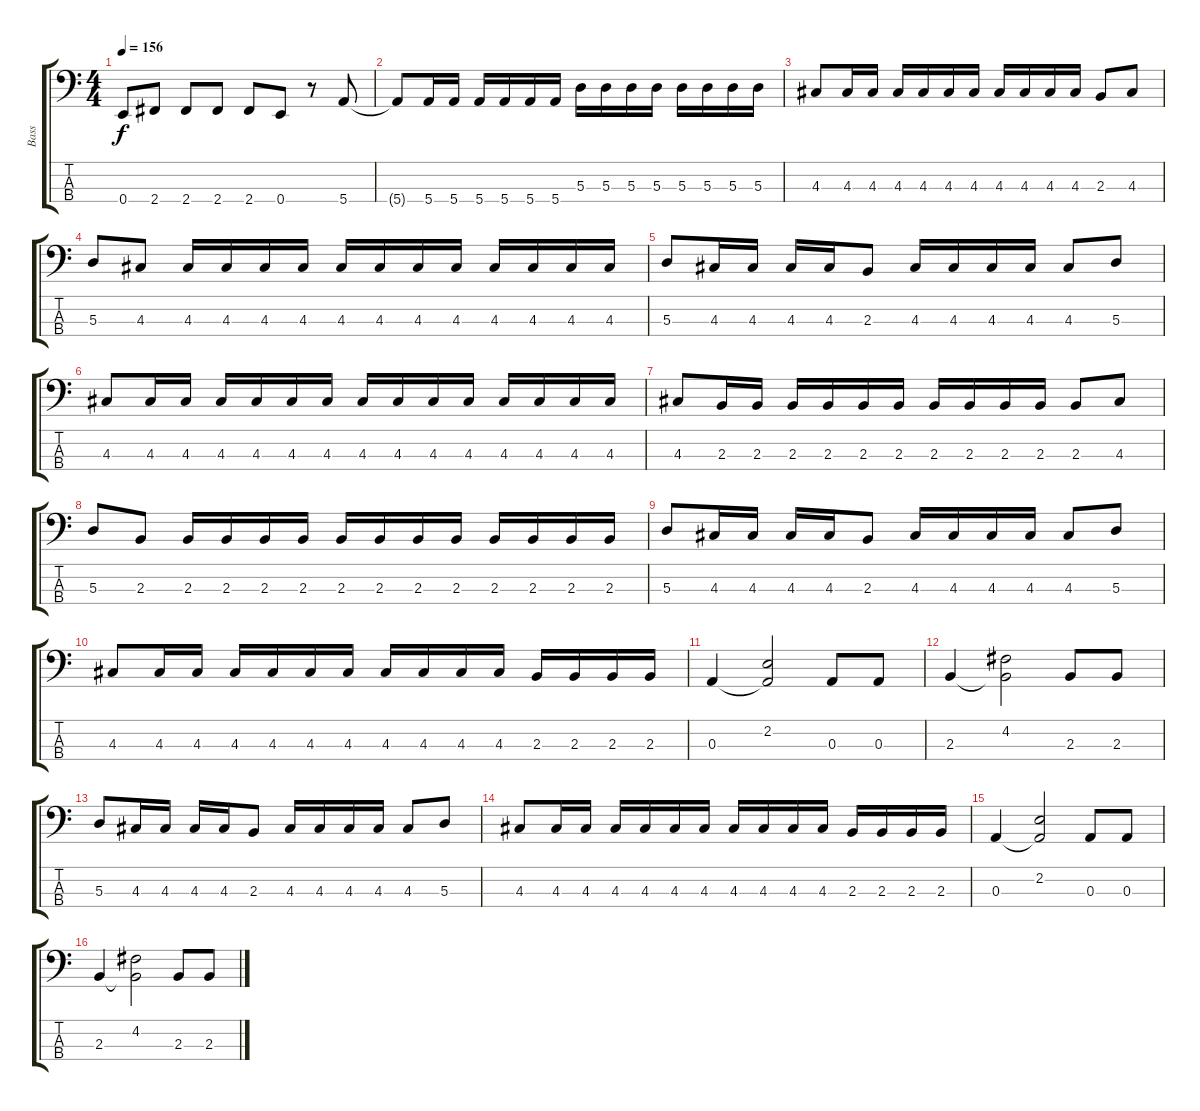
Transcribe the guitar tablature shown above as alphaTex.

\track ("Bass" "Bass") {instrument electricbassfinger}
\staff {score tabs}
\tuning (G2 D2 A1 E1) {hide}
\ts (4 4)
\tempo 156
\clef f4
\ks c
0.4.8{dy f} 2.4.8 2.4.8 2.4.8 2.4.8 0.4.8 r.8 5.4.8 |
5.4{t}.8 5.4.16 5.4.16 5.4.16 5.4.16 5.4.16 5.4.16 5.3.16 5.3.16 5.3.16 5.3.16 5.3.16 5.3.16 5.3.16 5.3.16 |
4.3.8 4.3.16 4.3.16 4.3.16 4.3.16 4.3.16 4.3.16 4.3.16 4.3.16 4.3.16 4.3.16 2.3.8 4.3.8 |
5.3.8 4.3.8 4.3.16 4.3.16 4.3.16 4.3.16 4.3.16 4.3.16 4.3.16 4.3.16 4.3.16 4.3.16 4.3.16 4.3.16 |
5.3.8 4.3.16 4.3.16 4.3.16 4.3.16 2.3.8 4.3.16 4.3.16 4.3.16 4.3.16 4.3.8 5.3.8 |
4.3.8 4.3.16 4.3.16 4.3.16 4.3.16 4.3.16 4.3.16 4.3.16 4.3.16 4.3.16 4.3.16 4.3.16 4.3.16 4.3.16 4.3.16 |
4.3.8 2.3.16 2.3.16 2.3.16 2.3.16 2.3.16 2.3.16 2.3.16 2.3.16 2.3.16 2.3.16 2.3.8 4.3.8 |
5.3.8 2.3.8 2.3.16 2.3.16 2.3.16 2.3.16 2.3.16 2.3.16 2.3.16 2.3.16 2.3.16 2.3.16 2.3.16 2.3.16 |
5.3.8 4.3.16 4.3.16 4.3.16 4.3.16 2.3.8 4.3.16 4.3.16 4.3.16 4.3.16 4.3.8 5.3.8 |
4.3.8 4.3.16 4.3.16 4.3.16 4.3.16 4.3.16 4.3.16 4.3.16 4.3.16 4.3.16 4.3.16 2.3.16 2.3.16 2.3.16 2.3.16 |
0.3.4 (2.2 0.3{t}).2 0.3.8 0.3.8 |
2.3.4 (4.2 2.3{t}).2 2.3.8 2.3.8 |
5.3.8 4.3.16 4.3.16 4.3.16 4.3.16 2.3.8 4.3.16 4.3.16 4.3.16 4.3.16 4.3.8 5.3.8 |
4.3.8 4.3.16 4.3.16 4.3.16 4.3.16 4.3.16 4.3.16 4.3.16 4.3.16 4.3.16 4.3.16 2.3.16 2.3.16 2.3.16 2.3.16 |
0.3.4 (2.2 0.3{t}).2 0.3.8 0.3.8 |
2.3.4 (4.2 2.3{t}).2 2.3.8 2.3.8
